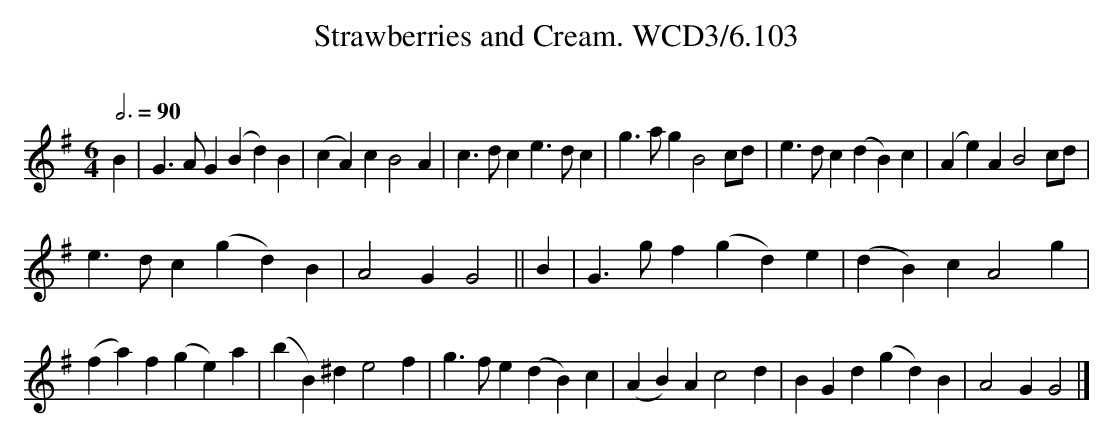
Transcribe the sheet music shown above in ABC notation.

X:1
T:Strawberries and Cream. WCD3/6.103
O:
M:6/4
L:1/4
Q:3/4=90
K:G
B|G3/ A/ G (Bd)B|(cA)c B2 A|c3/ d/ c e3/ d/ c|g3/ a/ g B2 c/d/|e3/ d/ c(dB)c|(Ae)A B2 c/d/|
e3/ d/ c(gd) B|A2 G G2||B|G3/ g/ f (gd)e|(dB)c A2 g|
(fa)f (ge)a|(bB)^d e2 f|g3/ f/ e (dB)c|(AB)A c2 d|BGd (gd)B|A2 G G2|]
